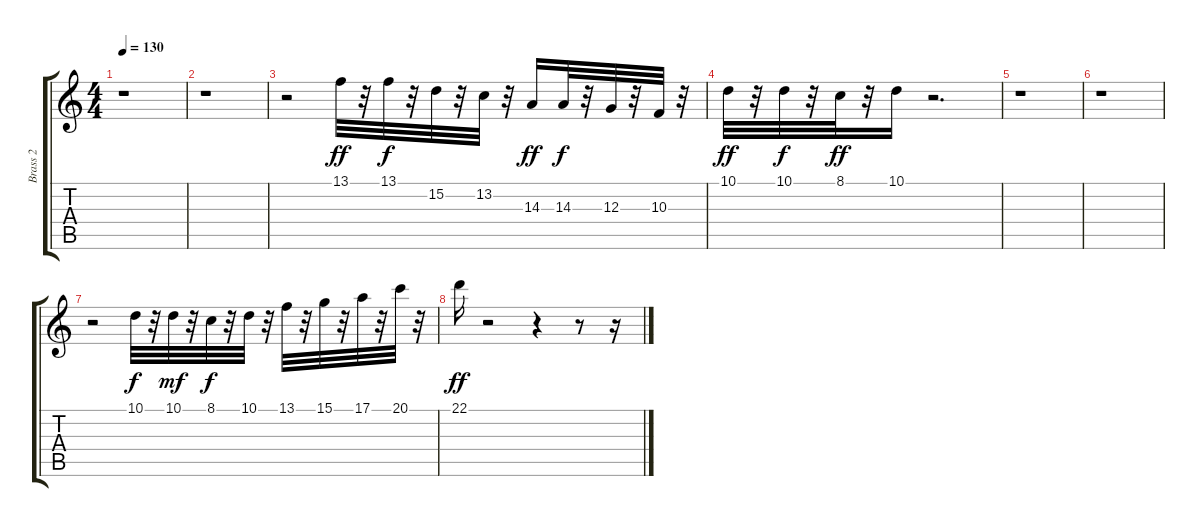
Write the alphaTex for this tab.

\track ("Brass 2" "Brass 2") {instrument brasssection}
\staff {score tabs}
\tuning (E4 B3 G3 D3 A2 E2) {hide}
\ts (4 4)
\tempo 130
\clef g2
\ks c
r.1{dy ff} |
r.1 |
r.2 13.1.32 r.32 13.1.32{dy f} r.32 15.2.32 r.32 13.2.32 r.32 14.3.16{dy ff} 14.3.32{dy f} r.32 12.3.32 r.32 10.3.32 r.32 |
10.1.32{dy ff} r.32 10.1.32{dy f} r.32 8.1.32{dy ff} r.32 10.1.16 r.2{d} |
r.1 |
r.1 |
r.2 10.1.32{dy f} r.32 10.1.32{dy mf} r.32 8.1.32{dy f} r.32 10.1.32 r.32 13.1.32 r.32 15.1.32 r.32 17.1.32 r.32 20.1.32 r.32 |
22.1.16{dy ff} r.2 r.4 r.8 r.16
